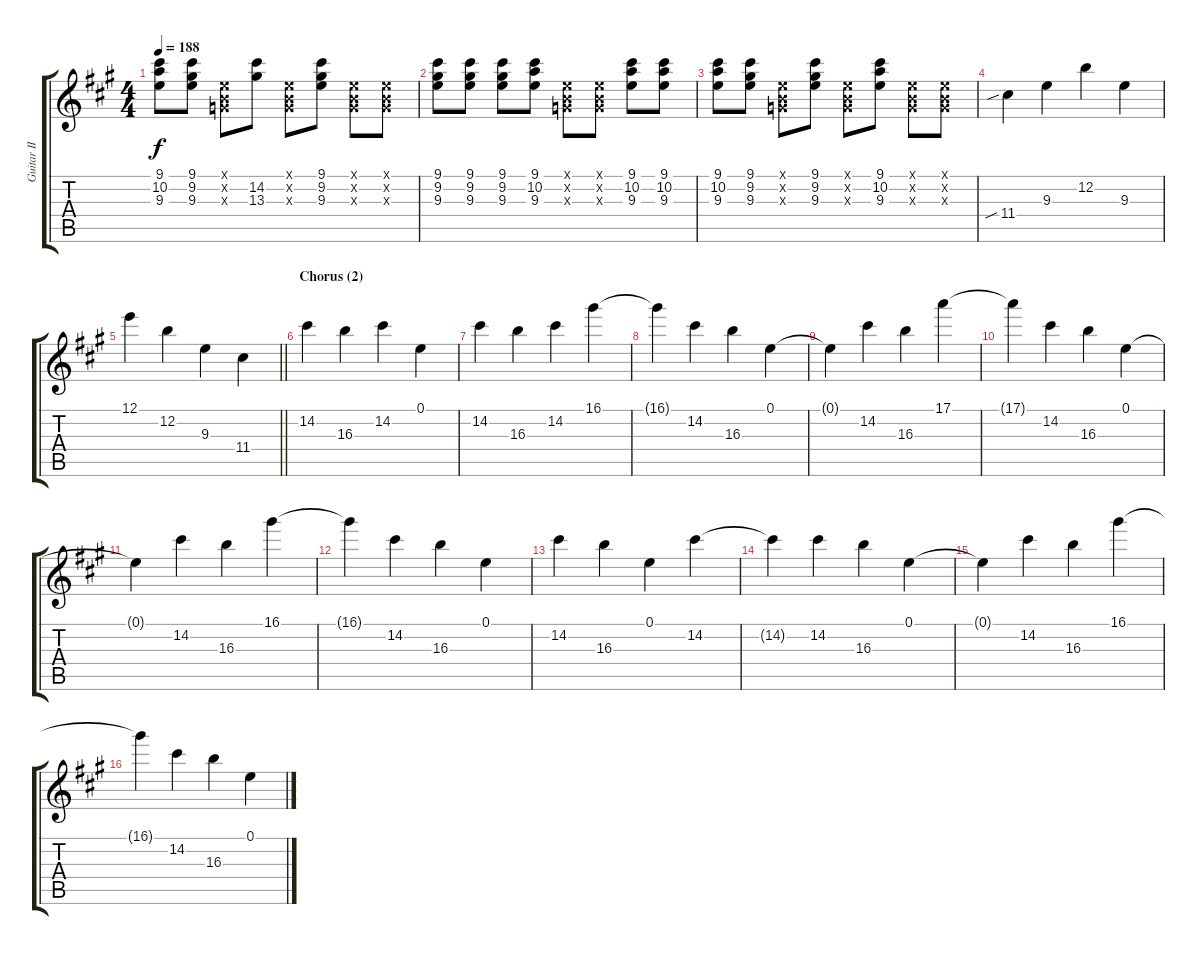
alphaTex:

\track ("Guitar II" "Guitar II") {instrument overdrivenguitar}
\staff {score tabs}
\tuning (E4 B3 G3 D3 A2 E2) {hide}
\ts (4 4)
\tempo 188
\clef g2
\ks a
(9.1 10.2 9.3).8{dy f} (9.1 9.2 9.3).8 (0.1{x} 0.2{x} 0.3{x}).8 (14.2 13.3).8 (0.1{x} 0.2{x} 0.3{x}).8 (9.1 9.2 9.3).8 (0.1{x} 0.2{x} 0.3{x}).8 (0.1{x} 0.2{x} 0.3{x}).8 |
(9.1 9.2 9.3).8 (9.1 9.2 9.3).8 (9.1 9.2 9.3).8 (9.1 10.2 9.3).8 (0.1{x} 0.2{x} 0.3{x}).8 (0.1{x} 0.2{x} 0.3{x}).8 (9.1 10.2 9.3).8 (9.1 10.2 9.3).8 |
(9.1 10.2 9.3).8 (9.1 9.2 9.3).8 (0.1{x} 0.2{x} 0.3{x}).8 (9.1 9.2 9.3).8 (0.1{x} 0.2{x} 0.3{x}).8 (9.1 10.2 9.3).8 (0.1{x} 0.2{x} 0.3{x}).8 (0.1{x} 0.2{x} 0.3{x}).8 |
11.4{sib}.4 9.3.4 12.2.4 9.3.4 |
\barLineRight lightlight
12.1.4 12.2.4 9.3.4 11.4.4 |
\section ("" "Chorus (2)")
14.2.4{instrument electricguitarjazz} 16.3.4 14.2.4 0.1.4 |
14.2.4 16.3.4 14.2.4 16.1.4 |
16.1{t}.4 14.2.4 16.3.4 0.1.4 |
0.1{t}.4 14.2.4 16.3.4 17.1.4 |
17.1{t}.4 14.2.4 16.3.4 0.1.4 |
0.1{t}.4 14.2.4 16.3.4 16.1.4 |
16.1{t}.4 14.2.4 16.3.4 0.1.4 |
14.2.4 16.3.4 0.1.4 14.2.4 |
14.2{t}.4 14.2.4 16.3.4 0.1.4 |
0.1{t}.4 14.2.4 16.3.4 16.1.4 |
16.1{t}.4 14.2.4 16.3.4 0.1.4
